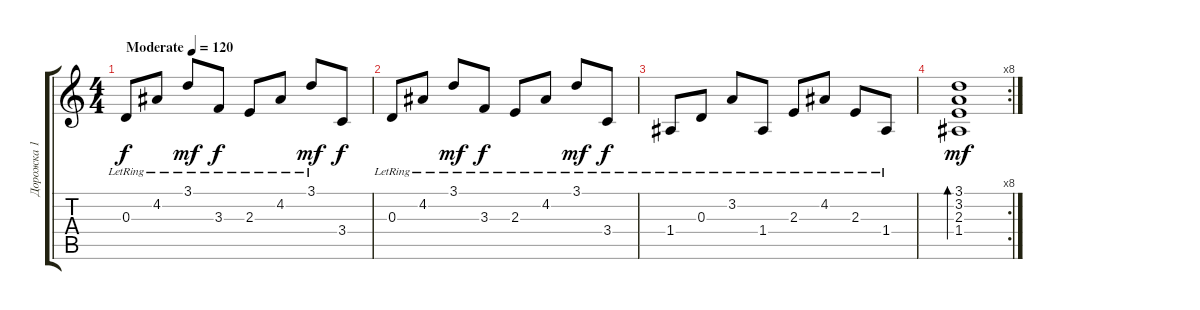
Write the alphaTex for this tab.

\track ("Дорожка 1" "Дорожка 1") {instrument acousticguitarsteel}
\staff {score tabs}
\tuning (B3 Gb3 D3 A2 E2 B1) {hide}
\ts (4 4)
\tempo (120 "Moderate")
\clef g2
\ks c
0.3{lr}.8{dy f instrument acousticguitarsteel} 4.2{lr}.8 3.1{lr}.8{dy mf} 3.3{lr}.8{dy f} 2.3{lr}.8 4.2{lr}.8 3.1{lr}.8{dy mf} 3.4.8{dy f} |
0.3{lr}.8 4.2{lr}.8 3.1{lr}.8{dy mf} 3.3{lr}.8{dy f} 2.3{lr}.8 4.2{lr}.8 3.1{lr}.8{dy mf} 3.4{lr}.8{dy f} |
1.4{lr}.8 0.3{lr}.8 3.2{lr}.8 1.4{lr}.8 2.3{lr}.8 4.2{lr}.8 2.3{lr}.8 1.4{lr}.8 |
\rc 8
(3.1 3.2 2.3 1.4).1{bd 60 dy mf}
